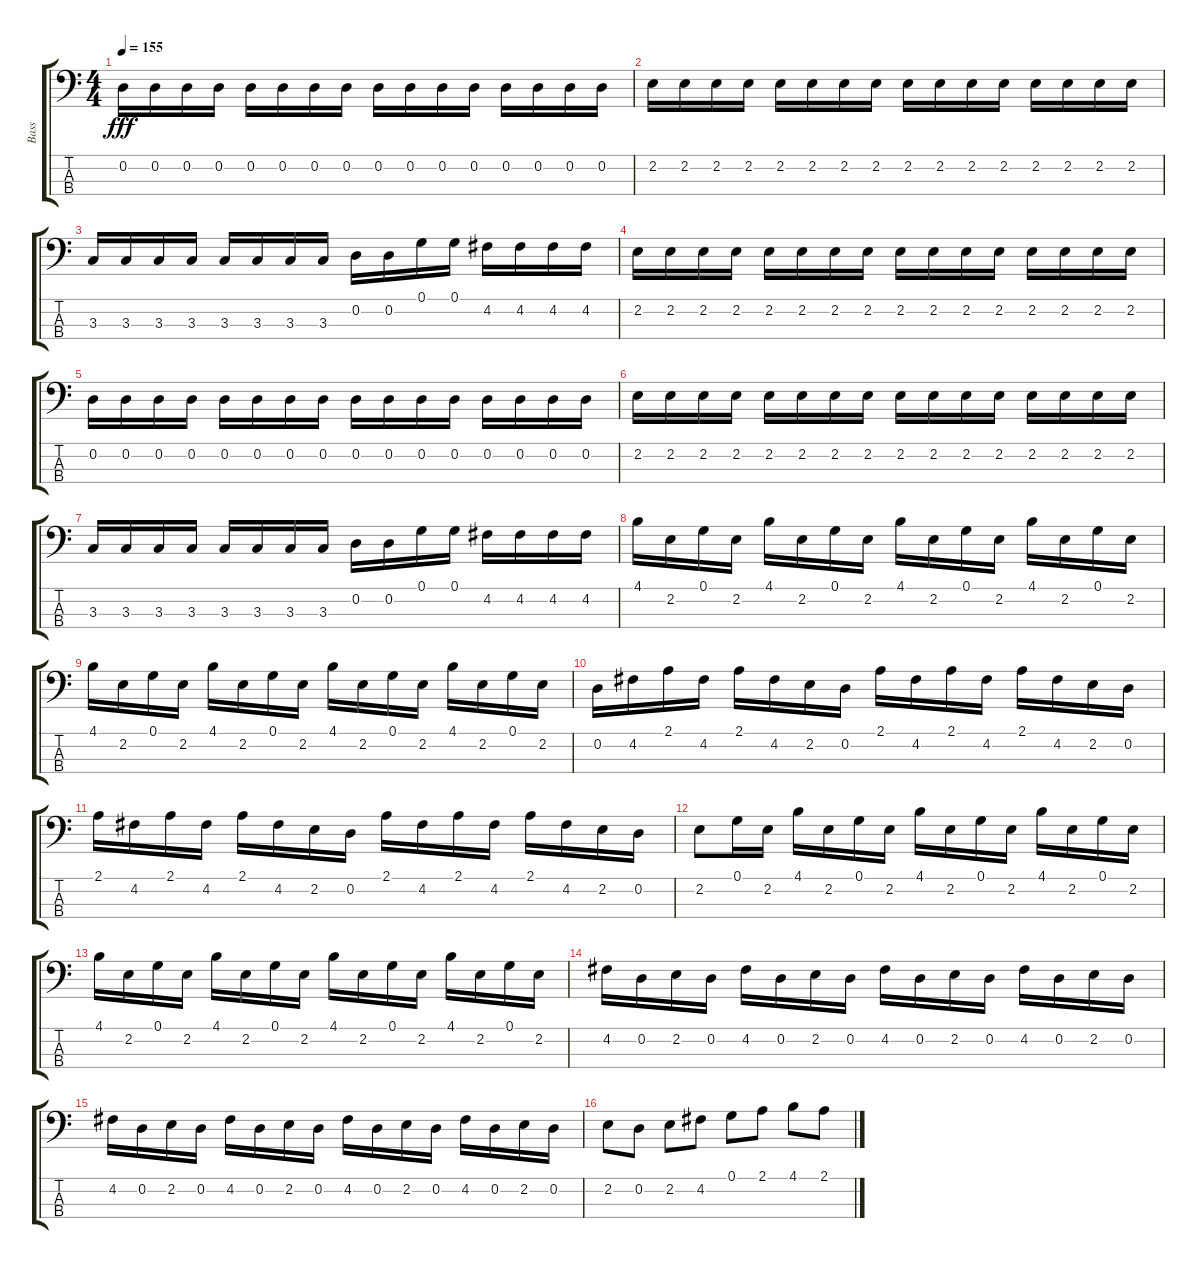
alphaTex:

\track ("Bass" "Bass") {instrument electricbassfinger}
\staff {score tabs}
\tuning (G2 D2 A1 E1) {hide}
\ts (4 4)
\tempo 155
\clef f4
\ks c
0.2.16{dy fff} 0.2.16 0.2.16 0.2.16 0.2.16 0.2.16 0.2.16 0.2.16 0.2.16 0.2.16 0.2.16 0.2.16 0.2.16 0.2.16 0.2.16 0.2.16 |
2.2.16 2.2.16 2.2.16 2.2.16 2.2.16 2.2.16 2.2.16 2.2.16 2.2.16 2.2.16 2.2.16 2.2.16 2.2.16 2.2.16 2.2.16 2.2.16 |
3.3.16 3.3.16 3.3.16 3.3.16 3.3.16 3.3.16 3.3.16 3.3.16 0.2.16 0.2.16 0.1.16 0.1.16 4.2.16 4.2.16 4.2.16 4.2.16 |
2.2.16 2.2.16 2.2.16 2.2.16 2.2.16 2.2.16 2.2.16 2.2.16 2.2.16 2.2.16 2.2.16 2.2.16 2.2.16 2.2.16 2.2.16 2.2.16 |
0.2.16 0.2.16 0.2.16 0.2.16 0.2.16 0.2.16 0.2.16 0.2.16 0.2.16 0.2.16 0.2.16 0.2.16 0.2.16 0.2.16 0.2.16 0.2.16 |
2.2.16 2.2.16 2.2.16 2.2.16 2.2.16 2.2.16 2.2.16 2.2.16 2.2.16 2.2.16 2.2.16 2.2.16 2.2.16 2.2.16 2.2.16 2.2.16 |
3.3.16 3.3.16 3.3.16 3.3.16 3.3.16 3.3.16 3.3.16 3.3.16 0.2.16 0.2.16 0.1.16 0.1.16 4.2.16 4.2.16 4.2.16 4.2.16 |
4.1.16 2.2.16 0.1.16 2.2.16 4.1.16 2.2.16 0.1.16 2.2.16 4.1.16 2.2.16 0.1.16 2.2.16 4.1.16 2.2.16 0.1.16 2.2.16 |
4.1.16 2.2.16 0.1.16 2.2.16 4.1.16 2.2.16 0.1.16 2.2.16 4.1.16 2.2.16 0.1.16 2.2.16 4.1.16 2.2.16 0.1.16 2.2.16 |
0.2.16 4.2.16 2.1.16 4.2.16 2.1.16 4.2.16 2.2.16 0.2.16 2.1.16 4.2.16 2.1.16 4.2.16 2.1.16 4.2.16 2.2.16 0.2.16 |
2.1.16 4.2.16 2.1.16 4.2.16 2.1.16 4.2.16 2.2.16 0.2.16 2.1.16 4.2.16 2.1.16 4.2.16 2.1.16 4.2.16 2.2.16 0.2.16 |
2.2.8 0.1.16 2.2.16 4.1.16 2.2.16 0.1.16 2.2.16 4.1.16 2.2.16 0.1.16 2.2.16 4.1.16 2.2.16 0.1.16 2.2.16 |
4.1.16 2.2.16 0.1.16 2.2.16 4.1.16 2.2.16 0.1.16 2.2.16 4.1.16 2.2.16 0.1.16 2.2.16 4.1.16 2.2.16 0.1.16 2.2.16 |
4.2.16 0.2.16 2.2.16 0.2.16 4.2.16 0.2.16 2.2.16 0.2.16 4.2.16 0.2.16 2.2.16 0.2.16 4.2.16 0.2.16 2.2.16 0.2.16 |
4.2.16 0.2.16 2.2.16 0.2.16 4.2.16 0.2.16 2.2.16 0.2.16 4.2.16 0.2.16 2.2.16 0.2.16 4.2.16 0.2.16 2.2.16 0.2.16 |
2.2.8 0.2.8 2.2.8 4.2.8 0.1.8 2.1.8 4.1.8 2.1.8
